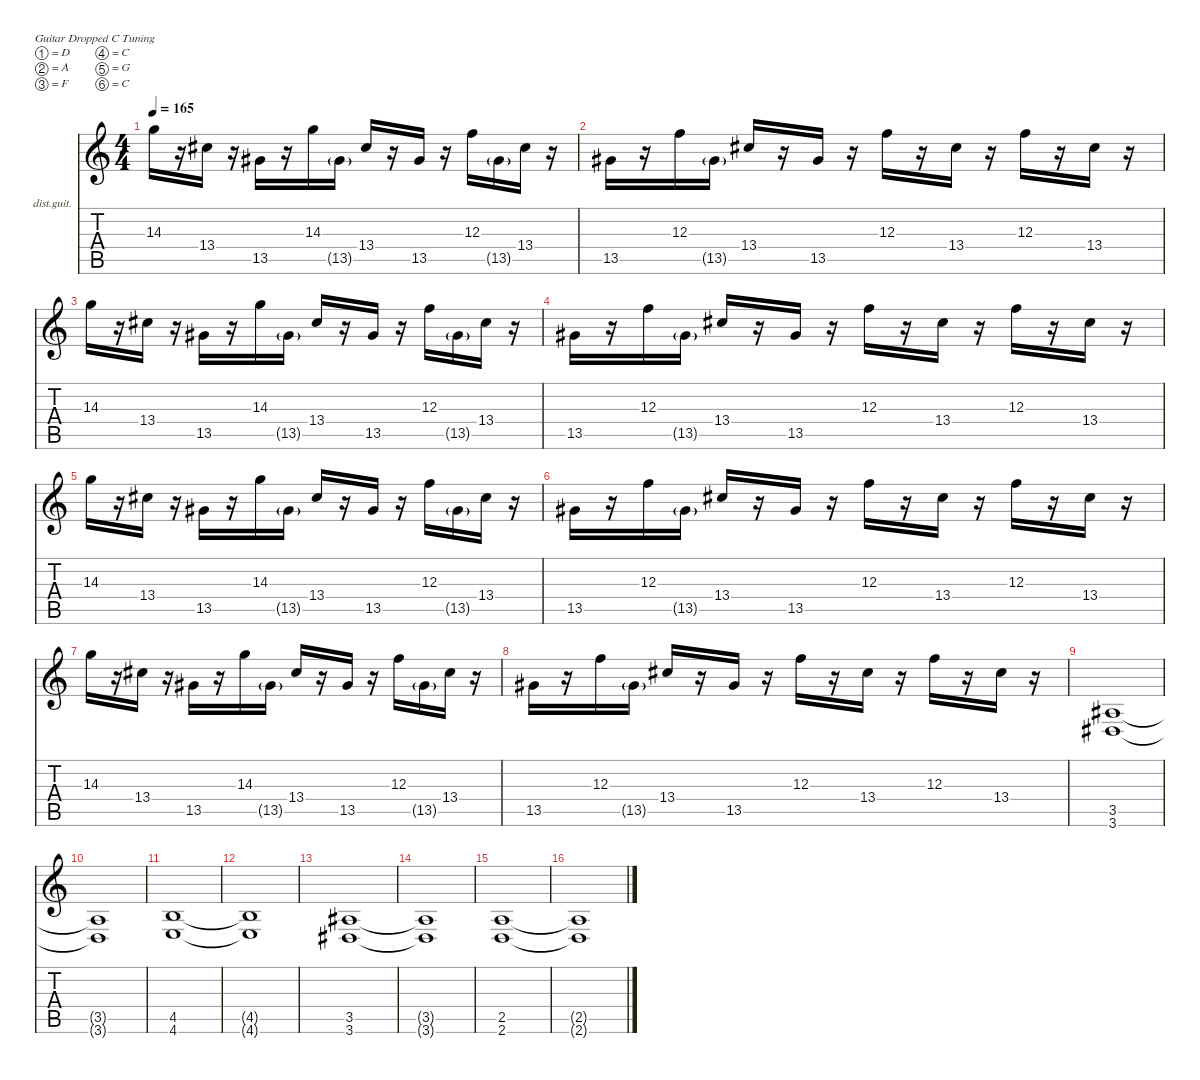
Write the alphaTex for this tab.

\defaultSystemsLayout 4
\hideDynamics
\bracketExtendMode nobrackets
\firstSystemTrackNameOrientation horizontal
\otherSystemsTrackNameOrientation horizontal
\track ("Devin Townsend (Guitar 1)" "dist.guit.") {mute instrument distortionguitar}
\staff {score tabs}
\tuning (D4 A3 F3 C3 G2 C2)
\ts (4 4)
\tempo 165
\clef g2
\ks c
14.3.16{dy f beam Down} r.16{beam Down} 13.4{acc #}.16{beam Down} r.16{beam Down} 13.5{acc #}.16{beam Down} r.16{beam Down} 14.3.16{beam Down} 13.5{g acc #}.16{beam Down} 13.4{acc #}.16{beam Up} r.16{beam Up} 13.5{acc #}.16{beam Up} r.16{beam Up} 12.3.16{beam Down} 13.5{g acc #}.16{beam Down} 13.4{acc #}.16{beam Down} r.16{beam Down} |
13.5{acc #}.16{beam Down} r.16{beam Down} 12.3.16{beam Down} 13.5{g acc #}.16{beam Down} 13.4{acc #}.16{beam Up} r.16{beam Up} 13.5{acc #}.16{beam Up} r.16{beam Up} 12.3.16{beam Down} r.16{beam Down} 13.4{acc #}.16{beam Down} r.16{beam Down} 12.3.16{beam Down} r.16{beam Down} 13.4{acc #}.16{beam Down} r.16{beam Down} |
14.3.16{beam Down} r.16{beam Down} 13.4{acc #}.16{beam Down} r.16{beam Down} 13.5{acc #}.16{beam Down} r.16{beam Down} 14.3.16{beam Down} 13.5{g acc #}.16{beam Down} 13.4{acc #}.16{beam Up} r.16{beam Up} 13.5{acc #}.16{beam Up} r.16{beam Up} 12.3.16{beam Down} 13.5{g acc #}.16{beam Down} 13.4{acc #}.16{beam Down} r.16{beam Down} |
13.5{acc #}.16{beam Down} r.16{beam Down} 12.3.16{beam Down} 13.5{g acc #}.16{beam Down} 13.4{acc #}.16{beam Up} r.16{beam Up} 13.5{acc #}.16{beam Up} r.16{beam Up} 12.3.16{beam Down} r.16{beam Down} 13.4{acc #}.16{beam Down} r.16{beam Down} 12.3.16{beam Down} r.16{beam Down} 13.4{acc #}.16{beam Down} r.16{beam Down} |
14.3.16{beam Down} r.16{beam Down} 13.4{acc #}.16{beam Down} r.16{beam Down} 13.5{acc #}.16{beam Down} r.16{beam Down} 14.3.16{beam Down} 13.5{g acc #}.16{beam Down} 13.4{acc #}.16{beam Up} r.16{beam Up} 13.5{acc #}.16{beam Up} r.16{beam Up} 12.3.16{beam Down} 13.5{g acc #}.16{beam Down} 13.4{acc #}.16{beam Down} r.16{beam Down} |
13.5{acc #}.16{beam Down} r.16{beam Down} 12.3.16{beam Down} 13.5{g acc #}.16{beam Down} 13.4{acc #}.16{beam Up} r.16{beam Up} 13.5{acc #}.16{beam Up} r.16{beam Up} 12.3.16{beam Down} r.16{beam Down} 13.4{acc #}.16{beam Down} r.16{beam Down} 12.3.16{beam Down} r.16{beam Down} 13.4{acc #}.16{beam Down} r.16{beam Down} |
14.3.16{beam Down} r.16{beam Down} 13.4{acc #}.16{beam Down} r.16{beam Down} 13.5{acc #}.16{beam Down} r.16{beam Down} 14.3.16{beam Down} 13.5{g acc #}.16{beam Down} 13.4{acc #}.16{beam Up} r.16{beam Up} 13.5{acc #}.16{beam Up} r.16{beam Up} 12.3.16{beam Down} 13.5{g acc #}.16{beam Down} 13.4{acc #}.16{beam Down} r.16{beam Down} |
13.5{acc #}.16{beam Down} r.16{beam Down} 12.3.16{beam Down} 13.5{g acc #}.16{beam Down} 13.4{acc #}.16{beam Up} r.16{beam Up} 13.5{acc #}.16{beam Up} r.16{beam Up} 12.3.16{beam Down} r.16{beam Down} 13.4{acc #}.16{beam Down} r.16{beam Down} 12.3.16{beam Down} r.16{beam Down} 13.4{acc #}.16{beam Down} r.16{beam Down} |
(3.5{acc #} 3.6{acc #}).1{beam Up} |
(3.5{t acc #} 3.6{t acc #}).1{beam Up} |
(4.5 4.6).1{beam Up} |
(4.5{t} 4.6{t}).1{beam Up} |
(3.5{acc #} 3.6{acc #}).1{beam Up} |
(3.5{t acc #} 3.6{t acc #}).1{beam Up} |
(2.5 2.6).1{beam Up} |
(2.5{t} 2.6{t}).1{beam Up}
